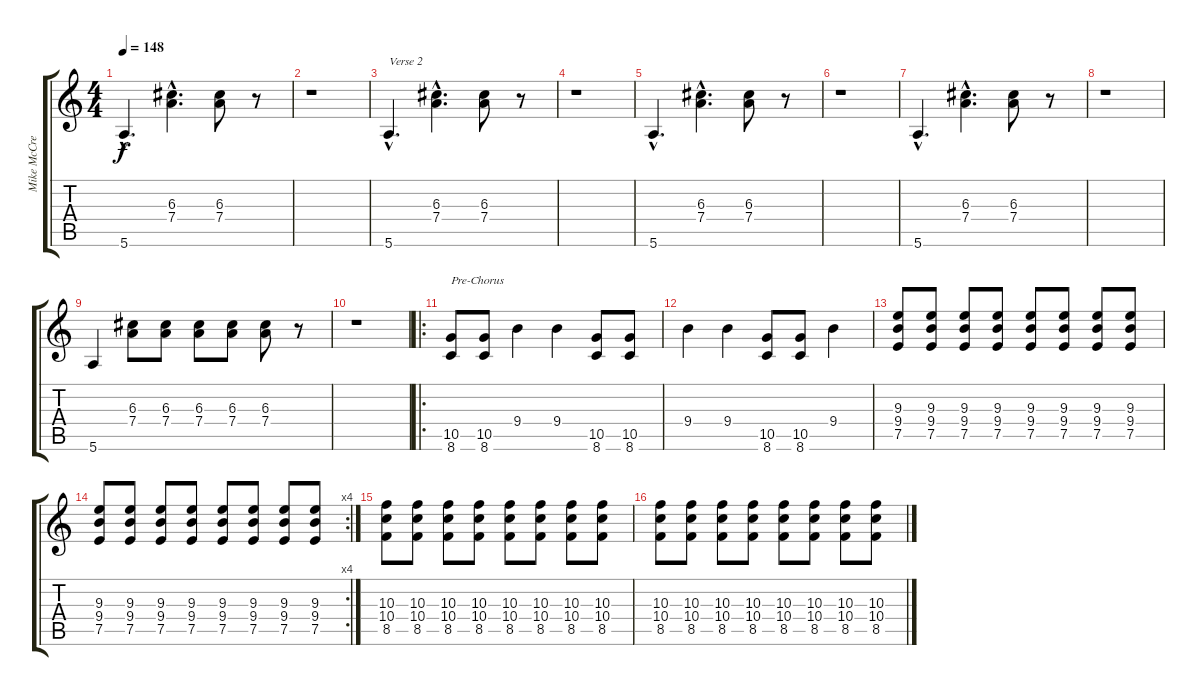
\track ("Mike McCready" "Mike McCre") {instrument distortionguitar}
\staff {score tabs}
\tuning (E4 B3 G3 D3 A2 E2) {hide}
\ts (4 4)
\tempo 148
\clef g2
\ks c
5.6{hac}.4{d dy f} (6.3{hac} 7.4{hac}).4{d} (6.3 7.4).8 r.8 |
r.1 |
5.6{hac}.4{d txt "Verse 2"} (6.3{hac} 7.4{hac}).4{d} (6.3 7.4).8 r.8 |
r.1 |
5.6{hac}.4{d} (6.3{hac} 7.4{hac}).4{d} (6.3 7.4).8 r.8 |
r.1 |
5.6{hac}.4{d} (6.3{hac} 7.4{hac}).4{d} (6.3 7.4).8 r.8 |
r.1 |
5.6.4 (6.3 7.4).8 (6.3 7.4).8 (6.3 7.4).8 (6.3 7.4).8 (6.3 7.4).8 r.8 |
r.1 |
\ro
(10.5 8.6).8{txt "Pre-Chorus"} (10.5 8.6).8 9.4.4 9.4.4 (10.5 8.6).8 (10.5 8.6).8 |
9.4.4 9.4.4 (10.5 8.6).8 (10.5 8.6).8 9.4.4 |
(9.3 9.4 7.5).8 (9.3 9.4 7.5).8 (9.3 9.4 7.5).8 (9.3 9.4 7.5).8 (9.3 9.4 7.5).8 (9.3 9.4 7.5).8 (9.3 9.4 7.5).8 (9.3 9.4 7.5).8 |
\rc 4
(9.3 9.4 7.5).8 (9.3 9.4 7.5).8 (9.3 9.4 7.5).8 (9.3 9.4 7.5).8 (9.3 9.4 7.5).8 (9.3 9.4 7.5).8 (9.3 9.4 7.5).8 (9.3 9.4 7.5).8 |
(10.3 10.4 8.5).8 (10.3 10.4 8.5).8 (10.3 10.4 8.5).8 (10.3 10.4 8.5).8 (10.3 10.4 8.5).8 (10.3 10.4 8.5).8 (10.3 10.4 8.5).8 (10.3 10.4 8.5).8 |
(10.3 10.4 8.5).8 (10.3 10.4 8.5).8 (10.3 10.4 8.5).8 (10.3 10.4 8.5).8 (10.3 10.4 8.5).8 (10.3 10.4 8.5).8 (10.3 10.4 8.5).8 (10.3 10.4 8.5).8
